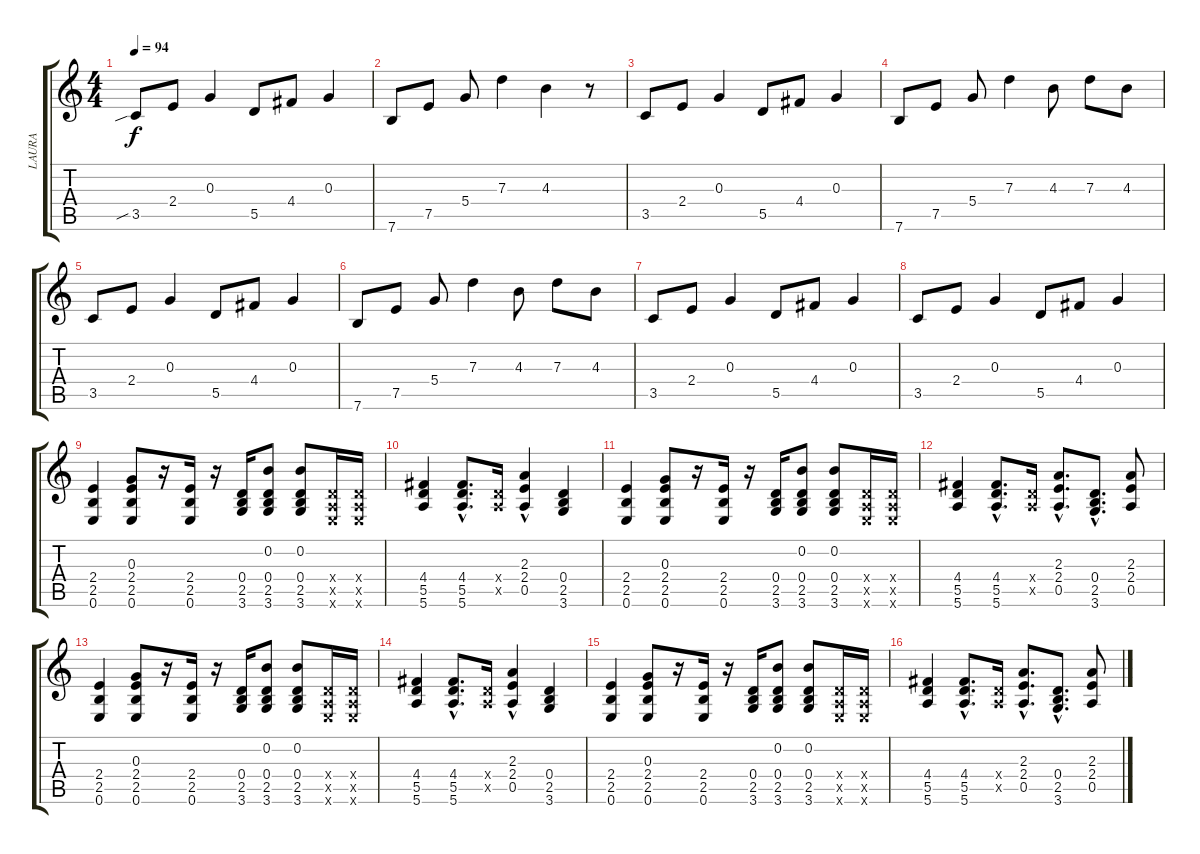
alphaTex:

\track ("LAURA" "LAURA") {instrument overdrivenguitar}
\staff {score tabs}
\tuning (E4 B3 G3 D3 A2 E2) {hide}
\ts (4 4)
\tempo 94
\clef g2
\ks c
3.5{sib}.8{dy f} 2.4.8 0.3.4 5.5.8 4.4.8 0.3.4 |
7.6.8 7.5.8 5.4.8 7.3.4 4.3.4 r.8 |
3.5.8 2.4.8 0.3.4 5.5.8 4.4.8 0.3.4 |
7.6.8 7.5.8 5.4.8 7.3.4 4.3.8 7.3.8 4.3.8 |
3.5.8 2.4.8 0.3.4 5.5.8 4.4.8 0.3.4 |
7.6.8 7.5.8 5.4.8 7.3.4 4.3.8 7.3.8 4.3.8 |
3.5.8 2.4.8 0.3.4 5.5.8 4.4.8 0.3.4 |
3.5.8 2.4.8 0.3.4 5.5.8 4.4.8 0.3.4 |
(2.4 2.5 0.6).4 (0.3 2.4 2.5 0.6).8 r.16 (2.4 2.5 0.6).16 r.16 (0.4 2.5 3.6).16 (0.2 0.4 2.5 3.6).8 (0.2 0.4 2.5 3.6).8 (0.4{x} 0.5{x} 0.6{x}).16 (0.4{x} 0.5{x} 0.6{x}).16 |
(4.4 5.5 5.6).4 (4.4{hac} 5.5{hac} 5.6{hac}).8{d} (0.4{x} 0.5{x}).16 (2.3 2.4{hac} 0.5).4 (0.4 2.5 3.6).4 |
(2.4 2.5 0.6).4 (0.3 2.4 2.5 0.6).8 r.16 (2.4 2.5 0.6).16 r.16 (0.4 2.5 3.6).16 (0.2 0.4 2.5 3.6).8 (0.2 0.4 2.5 3.6).8 (0.4{x} 0.5{x} 0.6{x}).16 (0.4{x} 0.5{x} 0.6{x}).16 |
(4.4 5.5 5.6).4 (4.4{hac} 5.5{hac} 5.6{hac}).8{d} (0.4{x} 0.5{x}).16 (2.3{hac} 2.4{hac} 0.5{hac}).8{d} (0.4{hac} 2.5{hac} 3.6{hac}).8{d} (2.3 2.4 0.5).8 |
(2.4 2.5 0.6).4 (0.3 2.4 2.5 0.6).8 r.16 (2.4 2.5 0.6).16 r.16 (0.4 2.5 3.6).16 (0.2 0.4 2.5 3.6).8 (0.2 0.4 2.5 3.6).8 (0.4{x} 0.5{x} 0.6{x}).16 (0.4{x} 0.5{x} 0.6{x}).16 |
(4.4 5.5 5.6).4 (4.4{hac} 5.5{hac} 5.6{hac}).8{d} (0.4{x} 0.5{x}).16 (2.3 2.4{hac} 0.5).4 (0.4 2.5 3.6).4 |
(2.4 2.5 0.6).4 (0.3 2.4 2.5 0.6).8 r.16 (2.4 2.5 0.6).16 r.16 (0.4 2.5 3.6).16 (0.2 0.4 2.5 3.6).8 (0.2 0.4 2.5 3.6).8 (0.4{x} 0.5{x} 0.6{x}).16 (0.4{x} 0.5{x} 0.6{x}).16 |
(4.4 5.5 5.6).4 (4.4{hac} 5.5{hac} 5.6{hac}).8{d} (0.4{x} 0.5{x}).16 (2.3{hac} 2.4{hac} 0.5{hac}).8{d} (0.4{hac} 2.5{hac} 3.6{hac}).8{d} (2.3 2.4 0.5).8
